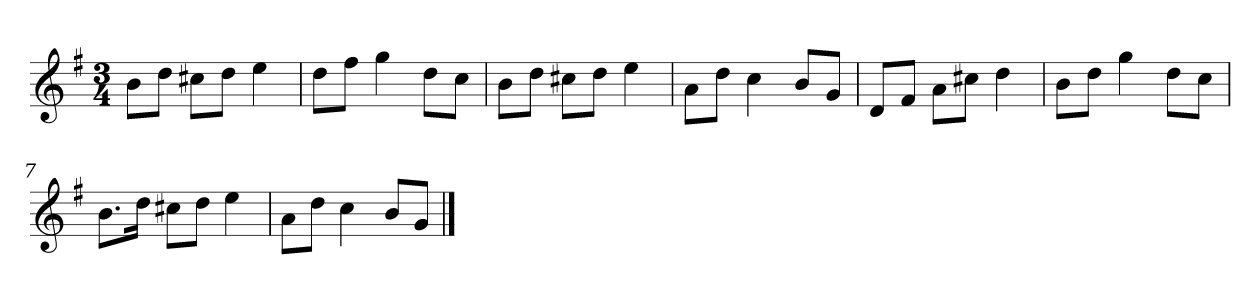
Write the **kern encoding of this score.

**kern
*part1
*staff1
*clefG2
*k[f#]
*G:
*M3/4
=
8b\L
8dd\J
8cc#X\L
8dd\J
4ee
=2
8dd\L
8ff#\J
4gg
8dd\L
8cc\J
=3
8b\L
8dd\J
8cc#X\L
8dd\J
4ee
=4
8a\L
8dd\J
4cc
8b/L
8g/J
=5y
8d/L
8f#/J
8a\L
8cc#X\J
4dd
=6
8b\L
8dd\J
4gg
8dd\L
8cc\J
=7
8.b\L
16dd\Jk
8cc#X\L
8dd\J
4ee
=8
8a\L
8dd\J
4cc
8b/L
8g/J
==
*-
